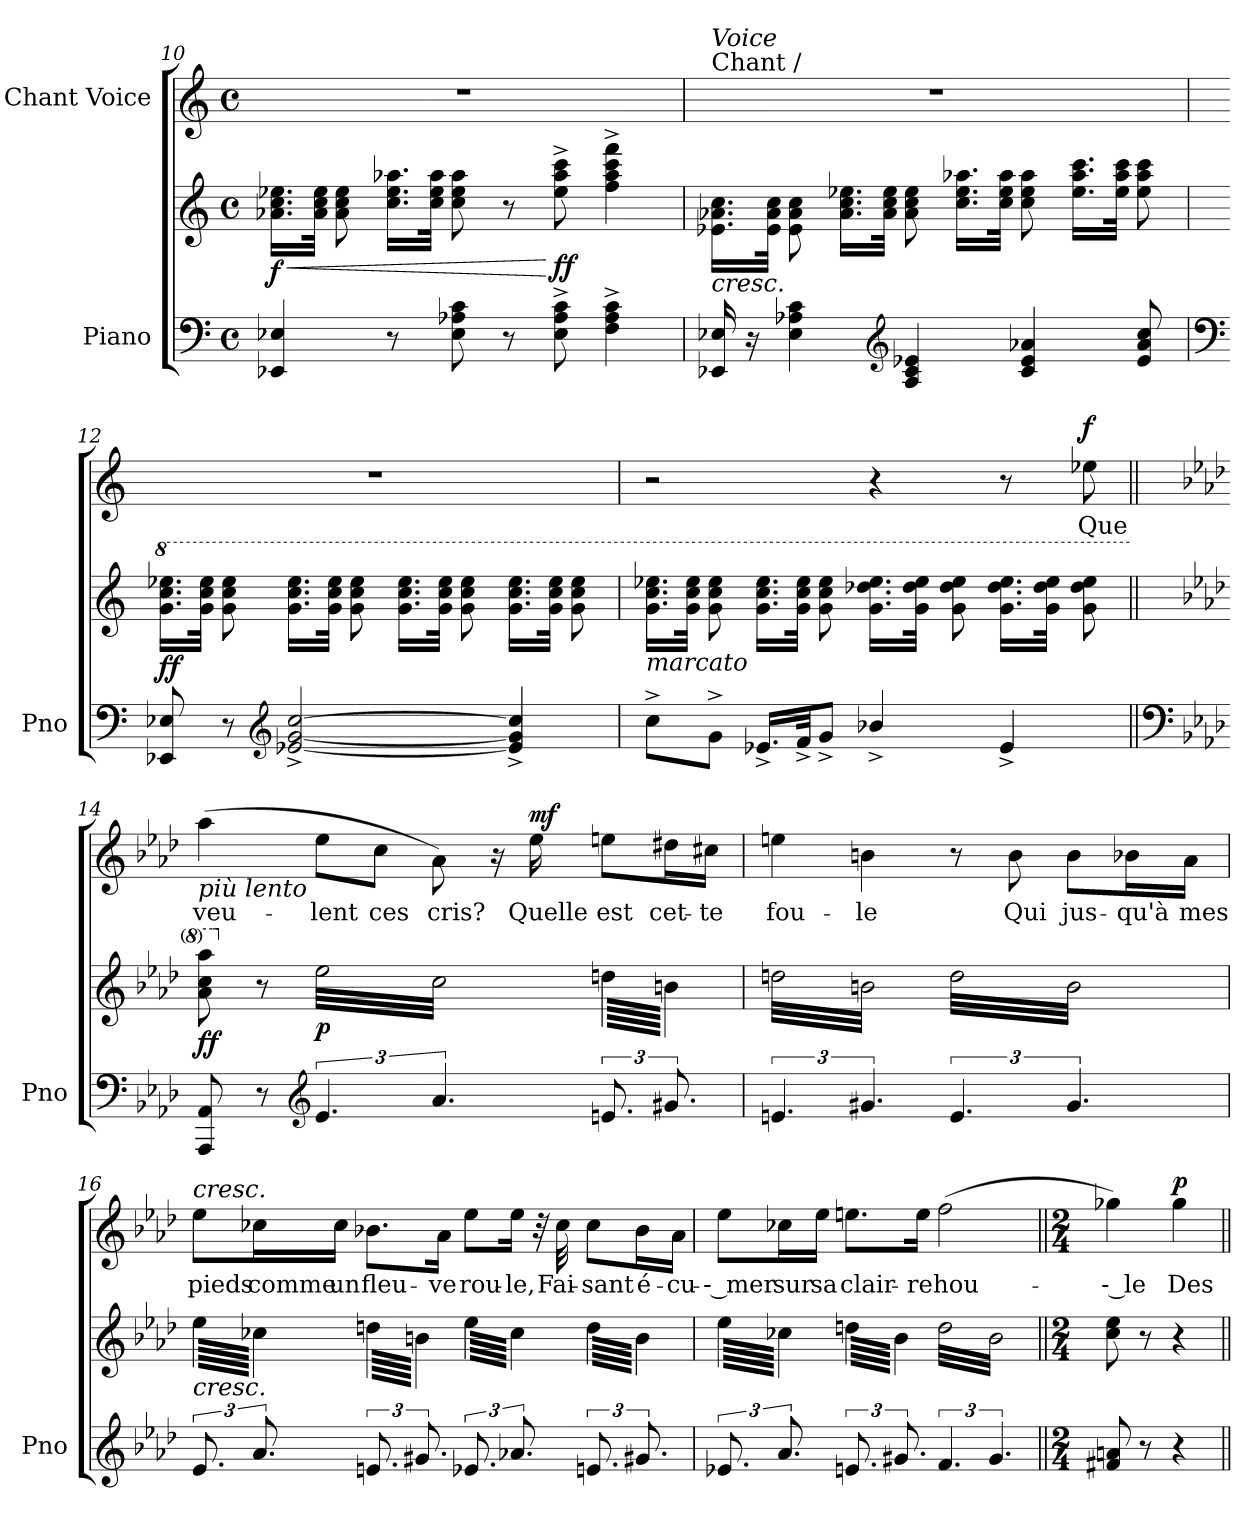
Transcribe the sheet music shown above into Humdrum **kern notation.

**kern	**kern	**dynam	**kern	**text	**dynam
*part2	*part2	*part2	*part1	*part1	*part1
*staff3	*staff2	*staff2/3	*staff1	*staff1	*staff1
*I"Piano	*	*	*I"Chant Voice	*	*
*I'Pno	*	*	*	*	*
!!LO:PB:g=z
*clefF4	*clefG2	*	*clefG2	*	*
*k[]	*k[]	*	*k[]	*	*
*M4/4	*M4/4	*	*M4/4	*	*
*met(c)	*met(c)	*	*met(c)	*	*
=10	=10	=10	=10	=10	=10
!	!	!LO:HP:b	!	!	!
!	!	!LO:DY:n=1:b	!	!	!
4EE-X/ 4E-X/	16.a-X\ 16.cc\ 16.ee-X\LL	< f	1r	.	.
.	32a-\ 32cc\ 32ee-\JJk	.	.	.	.
.	8a-\ 8cc\ 8ee-\	.	.	.	.
8r	16.cc\ 16.ee-\ 16.aa-X\LL	.	.	.	.
.	32cc\ 32ee-\ 32aa-\JJk	.	.	.	.
8E-\ 8A-X\ 8c\	8cc\ 8ee-\ 8aa-\	.	.	.	.
8r	8r	.	.	.	.
!	!	!LO:DY:n=2:b	!	!	!
8E-\^ 8A-\^ 8c\^	8ee-\^ 8aa-\^ 8ccc\^	[ ff	.	.	.
4F\^ 4A-\^ 4c\^	4ff\^ 4aa-\^ 4ccc\^ 4fff\^	.	.	.	.
!!LO:PB:g=z
=11	=11	=11	=11	=11	=11
!	!	!	!LO:TX:a:t=Chant /	!	!
!	!	!	!LO:TX:a:i:t=Voice	!	!
!	!LO:TX:b:i:t=cresc.	!	!	!	!
16EE-X/ 16E-X/	16.e-X\ 16.a-X\ 16.cc\LL	.	1r	.	.
16r	.	.	.	.	.
.	32e-\ 32a-\ 32cc\JJk	.	.	.	.
4E-\ 4A-X\ 4c\	8e-\ 8a-\ 8cc\	.	.	.	.
.	16.a-\ 16.cc\ 16.ee-X\LL	.	.	.	.
.	32a-\ 32cc\ 32ee-\JJk	.	.	.	.
*clefG2	*	*	*	*	*
4A-/ 4c/ 4e-X/	8a-\ 8cc\ 8ee-\	.	.	.	.
.	16.cc\ 16.ee-\ 16.aa-X\LL	.	.	.	.
.	32cc\ 32ee-\ 32aa-\JJk	.	.	.	.
4c/ 4e-/ 4a-X/	8cc\ 8ee-\ 8aa-\	.	.	.	.
.	16.ee-\ 16.aa-\ 16.ccc\LL	.	.	.	.
.	32ee-\ 32aa-\ 32ccc\JJk	.	.	.	.
8e-/ 8a-/ 8cc/	8ee-\ 8aa-\ 8ccc\	.	.	.	.
=12	=12	=12	=12	=12	=12
*clefF4	*	*	*	*	*
*	*8va	*	*	*	*
!	!	!LO:DY:b	!	!	!
8EE-X/ 8E-X/	16.gg\ 16.ccc\ 16.eee-X\LL	ff	1r	.	.
.	32gg\ 32ccc\ 32eee-\JJk	.	.	.	.
8r	8gg\ 8ccc\ 8eee-\	.	.	.	.
*clefG2	*	*	*	*	*
[2e-X/^ [2g/^ [2cc/^	16.gg\ 16.ccc\ 16.eee-\LL	.	.	.	.
.	32gg\ 32ccc\ 32eee-\JJk	.	.	.	.
.	8gg\ 8ccc\ 8eee-\	.	.	.	.
.	16.gg\ 16.ccc\ 16.eee-\LL	.	.	.	.
.	32gg\ 32ccc\ 32eee-\JJk	.	.	.	.
.	8gg\ 8ccc\ 8eee-\	.	.	.	.
4e-/]^ 4g/]^ 4cc/]^	16.gg\ 16.ccc\ 16.eee-\LL	.	.	.	.
.	32gg\ 32ccc\ 32eee-\JJk	.	.	.	.
.	8gg\ 8ccc\ 8eee-\	.	.	.	.
!!LO:LB:g=z
=13	=13	=13	=13	=13	=13
!	!LO:TX:b:i:t=marcato	!	!	!	!
8cc^\L	16.gg\ 16.ccc\ 16.eee-X\LL	.	2r	.	.
.	32gg\ 32ccc\ 32eee-\JJk	.	.	.	.
8g^\J	8gg\ 8ccc\ 8eee-\	.	.	.	.
16.e-X^/LL	16.gg\ 16.ccc\ 16.eee-\LL	.	.	.	.
32f^/JK	32gg\ 32ccc\ 32eee-\JJk	.	.	.	.
8g^/J	8gg\ 8ccc\ 8eee-\	.	.	.	.
4b-X^/	16.gg\ 16.ddd-X\ 16.eee-\LL	.	4r	.	.
.	32gg\ 32ddd-\ 32eee-\JJk	.	.	.	.
.	8gg\ 8ddd-\ 8eee-\	.	.	.	.
4e-^/	16.gg\ 16.ddd-\ 16.eee-\LL	.	8r	.	.
.	32gg\ 32ddd-\ 32eee-\JJk	.	.	.	.
!	!	!	!	!LO:LY:b	!LO:DY:a
.	8gg\ 8ddd-\ 8eee-\	.	8ee-X\	Que	f
!!LO:LB:g=z
=14||	=14||	=14||	=14||	=14||	=14||
*clefF4	*	*	*	*	*
*k[b-e-a-d-]	*k[b-e-a-d-]	*	*k[b-e-a-d-]	*	*
!	!	!	!LO:TX:b:i:t=più lento	!	!
!	!	!LO:DY:b	!	!LO:LY:b	!
8AAA-/ 8AA-/	8aa-\ 8ccc\ 8aaa-\	ff	(4aa-\	veu-	.
*	*X8va	*	*	*	*
8r	8r	.	.	.	.
*clefG2	*	*	*	*	*
!	!	!LO:DY:b	!	!LO:LY:b	!
*	*tremolo	*	*	*	*
6.e-/	32ee-\LLL	p	8ee-\L	-lent	.
.	32cc\	.	.	.	.
.	32ee-\	.	.	.	.
.	32cc\	.	.	.	.
!	!	!	!	!LO:LY:b	!
.	32ee-\	.	8cc\J	ces	.
.	32cc\	.	.	.	.
.	32ee-\	.	.	.	.
.	32cc\	.	.	.	.
!	!	!	!	!LO:LY:b	!
6.a-/	32ee-\	.	8a-\)	cris?	.
.	32cc\	.	.	.	.
.	32ee-\	.	.	.	.
.	32cc\	.	.	.	.
.	32ee-\	.	16r	.	.
.	32cc\	.	.	.	.
!	!	!	!	!LO:LY:b	!LO:DY:a
.	32ee-\	.	16ee-\	Quelle	mf
.	32cc\JJJ	.	.	.	.
!	!	!	!	!LO:LY:b	!
12.en/	64ddn\LLLL	.	8een\L	est	.
.	64bn\	.	.	.	.
.	64ddn\	.	.	.	.
.	64bn\	.	.	.	.
.	64ddn\	.	.	.	.
.	64bn\	.	.	.	.
.	64ddn\	.	.	.	.
.	64bn\	.	.	.	.
!	!	!	!	!LO:LY:b	!
12.g#X/	64ddn\	.	16dd#X\L	cet-	.
.	64bn\	.	.	.	.
.	64ddn\	.	.	.	.
.	64bn\	.	.	.	.
!	!	!	!	!LO:LY:b	!
.	64ddn\	.	16cc#X\JJ	-te	.
.	64bn\	.	.	.	.
.	64ddn\	.	.	.	.
.	64bn\JJJJ	.	.	.	.
=15	=15	=15	=15	=15	=15
!	!	!	!	!LO:LY:b	!
6.en/	32ddn\LLL	.	4een\	fou-	.
.	.	.	.	.	.
.	32bn\	.	.	.	.
.	.	.	.	.	.
.	32ddn\	.	.	.	.
.	.	.	.	.	.
.	32bn\	.	.	.	.
.	.	.	.	.	.
.	32ddn\	.	.	.	.
.	32bn\	.	.	.	.
.	32ddn\	.	.	.	.
.	32bn\	.	.	.	.
!	!	!	!	!LO:LY:b	!
6.g#X/	32ddn\	.	4bn\	-le	.
.	32bn\	.	.	.	.
.	32ddn\	.	.	.	.
.	32bn\	.	.	.	.
.	32ddn\	.	.	.	.
.	32bn\	.	.	.	.
.	32ddn\	.	.	.	.
.	32bn\JJJ	.	.	.	.
6.e/	32dd\LLL	.	8r	.	.
.	32b\	.	.	.	.
.	32dd\	.	.	.	.
.	32b\	.	.	.	.
!	!	!	!	!LO:LY:b	!
.	32dd\	.	8b\	Qui	.
.	32b\	.	.	.	.
.	32dd\	.	.	.	.
.	32b\	.	.	.	.
!	!	!	!	!LO:LY:b	!
6.g#/	32dd\	.	8b\L	jus-	.
.	32b\	.	.	.	.
.	32dd\	.	.	.	.
.	32b\	.	.	.	.
!	!	!	!	!LO:LY:b	!
.	32dd\	.	16b-X\L	-qu'à	.
.	32b\	.	.	.	.
!	!	!	!	!LO:LY:b	!
.	32dd\	.	16a-\JJ	mes	.
.	32b\JJJ	.	.	.	.
!!LO:LB:g=z
=16	=16	=16	=16	=16	=16
!	!	!	!LO:TX:a:i:t=cresc.	!	!
!	!LO:TX:b:i:t=cresc.	!	!	!	!
!	!	!	!	!LO:LY:b	!
12.e-/	64ee-\LLLL	.	8ee-\L	pieds	.
.	64cc-X\	.	.	.	.
.	64ee-\	.	.	.	.
.	64cc-X\	.	.	.	.
.	64ee-\	.	.	.	.
.	64cc-X\	.	.	.	.
.	64ee-\	.	.	.	.
.	64cc-X\	.	.	.	.
!	!	!	!	!LO:LY:b	!
12.a-/	64ee-\	.	16cc-X\L	comme	.
.	64cc-X\	.	.	.	.
.	64ee-\	.	.	.	.
.	64cc-X\	.	.	.	.
!	!	!	!	!LO:LY:b	!
.	64ee-\	.	16cc-\JJ	un	.
.	64cc-X\	.	.	.	.
.	64ee-\	.	.	.	.
.	64cc-X\JJJJ	.	.	.	.
!	!	!	!	!LO:LY:b	!
12.en/	64ddn\LLLL	.	8.b-X\L	fleu-	.
.	64bn\	.	.	.	.
.	64ddn\	.	.	.	.
.	64bn\	.	.	.	.
.	64ddn\	.	.	.	.
.	64bn\	.	.	.	.
.	64ddn\	.	.	.	.
.	64bn\	.	.	.	.
12.g#X/	64ddn\	.	.	.	.
.	64bn\	.	.	.	.
.	64ddn\	.	.	.	.
.	64bn\	.	.	.	.
!	!	!	!	!LO:LY:b	!
.	64ddn\	.	16a-\Jk	-ve	.
.	64bn\	.	.	.	.
.	64ddn\	.	.	.	.
.	64bn\JJJJ	.	.	.	.
!	!	!	!	!LO:LY:b	!
12.e-X/	64ee-\LLLL	.	8ee-\L	rou-	.
.	64cc-\	.	.	.	.
.	64ee-\	.	.	.	.
.	64cc-\	.	.	.	.
.	64ee-\	.	.	.	.
.	64cc-\	.	.	.	.
.	64ee-\	.	.	.	.
.	64cc-\	.	.	.	.
!	!	!	!	!LO:LY:b	!
12.a-X/	64ee-\	.	16ee-\Jk	-le,	.
.	64cc-\	.	.	.	.
.	64ee-\	.	.	.	.
.	64cc-\	.	.	.	.
.	64ee-\	.	32r	.	.
.	64cc-\	.	.	.	.
!	!	!	!	!LO:LY:b	!
.	64ee-\	.	32cc-\	Fai-	.
.	64cc-\JJJJ	.	.	.	.
!	!	!	!	!LO:LY:b	!
12.en/	64dd\LLLL	.	8cc-\L	-sant	.
.	64b\	.	.	.	.
.	64dd\	.	.	.	.
.	64b\	.	.	.	.
.	64dd\	.	.	.	.
.	64b\	.	.	.	.
.	64dd\	.	.	.	.
.	64b\	.	.	.	.
!	!	!	!	!LO:LY:b	!
12.g#X/	64dd\	.	16b-\L	é-	.
.	64b\	.	.	.	.
.	64dd\	.	.	.	.
.	64b\	.	.	.	.
!	!	!	!	!LO:LY:b	!
.	64dd\	.	16a-\JJ	-cu-	.
.	64b\	.	.	.	.
.	64dd\	.	.	.	.
.	64b\JJJJ	.	.	.	.
=17	=17	=17	=17	=17	=17
!	!	!	!	!LO:LY:b	!
12.e-X/	64ee-\LLLL	.	8ee-\L	-- mer	.
.	64cc-X\	.	.	.	.
.	64ee-\	.	.	.	.
.	64cc-X\	.	.	.	.
.	64ee-\	.	.	.	.
.	64cc-X\	.	.	.	.
.	64ee-\	.	.	.	.
.	64cc-X\	.	.	.	.
!	!	!	!	!LO:LY:b	!
12.a-/	64ee-\	.	16cc-X\L	sur	.
.	64cc-X\	.	.	.	.
.	64ee-\	.	.	.	.
.	64cc-X\	.	.	.	.
!	!	!	!	!LO:LY:b	!
.	64ee-\	.	16ee-\JJ	sa	.
.	64cc-X\	.	.	.	.
.	64ee-\	.	.	.	.
.	64cc-X\JJJJ	.	.	.	.
!	!	!	!	!LO:LY:b	!
12.en/	64ddn\LLLL	.	8.een\L	clair-	.
.	64b-\	.	.	.	.
.	64ddn\	.	.	.	.
.	64b-\	.	.	.	.
.	64ddn\	.	.	.	.
.	64b-\	.	.	.	.
.	64ddn\	.	.	.	.
.	64b-\	.	.	.	.
12.g#X/	64ddn\	.	.	.	.
.	64b-\	.	.	.	.
.	64ddn\	.	.	.	.
.	64b-\	.	.	.	.
!	!	!	!	!LO:LY:b	!
.	64ddn\	.	16ee\Jk	-re	.
.	64b-\	.	.	.	.
.	64ddn\	.	.	.	.
.	64b-\JJJJ	.	.	.	.
!	!	!	!	!LO:LY:b	!
6.f/	32dd\LLL	.	(2ff\	hou-	.
.	.	.	.	.	.
.	32b-\	.	.	.	.
.	.	.	.	.	.
.	32dd\	.	.	.	.
.	.	.	.	.	.
.	32b-\	.	.	.	.
.	.	.	.	.	.
.	32dd\	.	.	.	.
.	32b-\	.	.	.	.
.	32dd\	.	.	.	.
.	32b-\	.	.	.	.
6.g#/	32dd\	.	.	.	.
.	32b-\	.	.	.	.
.	32dd\	.	.	.	.
.	32b-\	.	.	.	.
.	32dd\	.	.	.	.
.	32b-\	.	.	.	.
.	32dd\	.	.	.	.
.	32b-\JJJ	.	.	.	.
*	*Xtremolo	*	*	*	*
!!LO:PB:g=z
=18||	=18||	=18||	=18||	=18||	=18||
*M2/4	*M2/4	*	*M2/4	*	*
!	!	!	!	!LO:LY:b	!
8f#X/ 8an/	8cc\ 8ee-\	.	4gg-X\)	-- le	.
.	.	.	.	.	.
.	.	.	.	.	.
.	.	.	.	.	.
8r	8r	.	.	.	.
.	.	.	.	.	.
.	.	.	.	.	.
.	.	.	.	.	.
!	!	!	!	!LO:LY:b	!LO:DY:a
4r	4r	.	4gg-\	Des	p
=||	=||	=||	=||	=||	=||
*-	*-	*-	*-	*-	*-
